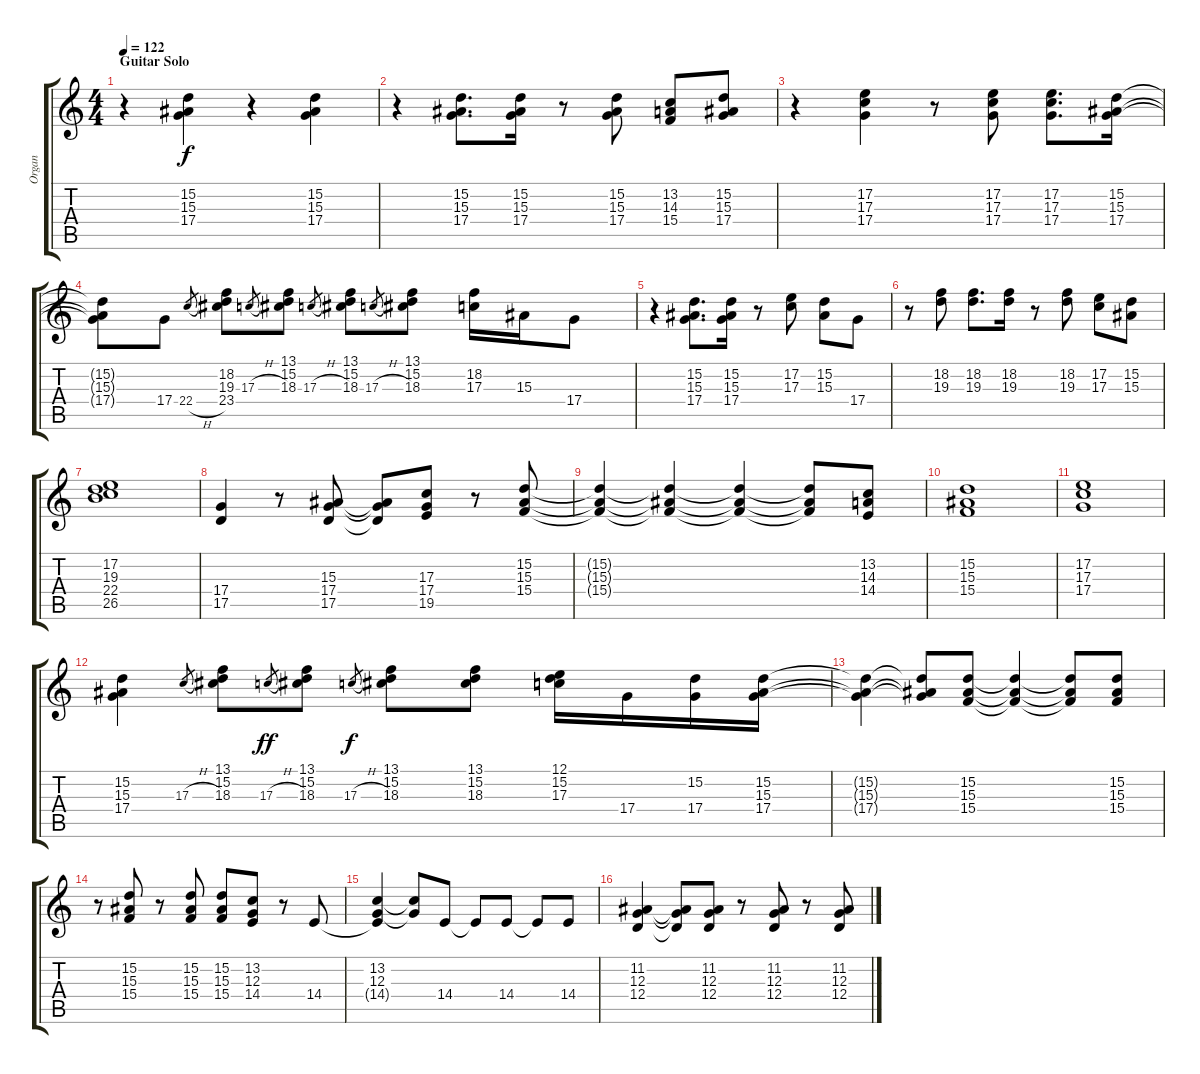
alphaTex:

\track ("Organ" "Organ") {instrument rockorgan}
\staff {score tabs}
\tuning (E4 B3 G3 D3 A2 E2) {hide}
\ts (4 4)
\section ("" "Guitar Solo")
\tempo 122
\clef g2
\ks c
r.4{dy f volume 9} (15.2 15.3 17.4).4 r.4 (15.2 15.3 17.4).4 |
r.4 (15.2 15.3 17.4).8{d} (15.2 15.3 17.4).16 r.8 (15.2 15.3 17.4).8 (13.2 14.3 15.4).8 (15.2 15.3 17.4).8 |
r.4 (17.2 17.3 17.4).4 r.8 (17.2 17.3 17.4).8 (17.2 17.3 17.4).8{d} (15.2 15.3 17.4).16 |
(15.2{t} 15.3{t} 17.4{t}).8 17.4.8 22.4{h}.8{gr} (18.2 19.3 23.4).8 17.3{h}.8{gr} (13.1 15.2 18.3).8 17.3{h}.8{gr} (13.1 15.2 18.3).8 17.3{h}.8{gr} (13.1 15.2 18.3).8 (18.2 17.3).16 15.3.16 17.4.8 |
r.4 (15.2 15.3 17.4).8{d} (15.2 15.3 17.4).16 r.8 (17.2 17.3).8 (15.2 15.3).8 17.4.8 |
r.8 (18.2 19.3).8 (18.2 19.3).8{d} (18.2 19.3).16 r.8 (18.2 19.3).8 (17.2 17.3).8 (15.2 15.3).8 |
(17.2 19.3 22.4 26.5).1 |
(17.4 17.5).4 r.8 (15.3 17.4 17.5).8 (15.3{t} 17.4{t} 17.5{t}).8 (17.3 17.4 19.5).8 r.8 (15.2 15.3 15.4).8 |
(15.2{t} 15.3{t} 15.4{t}).4 (15.2{t} 15.3{t} 15.4{t}).4 (15.2{t} 15.3{t} 15.4{t}).4 (15.2{t} 15.3{t} 15.4{t}).8 (13.2 14.3 14.4).8 |
(15.2 15.3 15.4).1 |
(17.2 17.3 17.4).1 |
(15.2 15.3 17.4).4 17.3{h}.8{gr} (13.1 15.2 18.3).8 17.3{h}.8{gr dy ff} (13.1 15.2 18.3).8 17.3{h}.8{gr dy f} (13.1 15.2 18.3).8 (13.1 15.2 18.3).8 (12.1 15.2 17.3).16 17.4.16 (15.2 17.4).16 (15.2 15.3 17.4).16 |
(15.2{t} 15.3{t} 17.4{t}).4 (15.2{t} 15.3{t} 17.4{t}).8 (15.2 15.3 15.4).8 (15.2{t} 15.3{t} 15.4{t}).4 (15.2{t} 15.3{t} 15.4{t}).8 (15.2 15.3 15.4).8 |
r.8 (15.2 15.3 15.4).8 r.8 (15.2 15.3 15.4).8 (15.2 15.3 15.4).8 (13.2 12.3 14.4).8 r.8 14.4.8 |
(13.2 12.3 14.4{t}).4 (13.2{t} 12.3{t}).8 14.4.8 14.4{t}.8 14.4.8 14.4{t}.8 14.4.8 |
(11.2 12.3 12.4).4 (11.2{t} 12.3{t} 12.4{t}).8 (11.2 12.3 12.4).8 r.8 (11.2 12.3 12.4).8 r.8 (11.2 12.3 12.4).8
